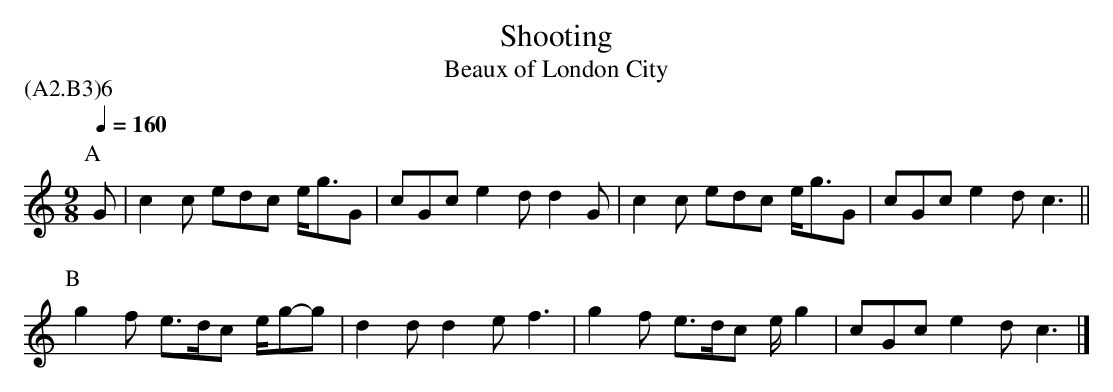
X:1
T:Shooting
T:Beaux of London City
M:9/8
L:1/8
Q:1/4=160
P:(A2.B3)6
K:Cmaj clef=treble
P:A
G | c2 c edc e<gG | cGc e2 d d2 G |\
c2 c edc e<gG | cGc e2 d c3 ||
P:B
g2 f e>dc e/2g-g | d2 d d2 e f3 |\
g2 f e>dc e/2 g2 | cGc e2 d c3 |]
